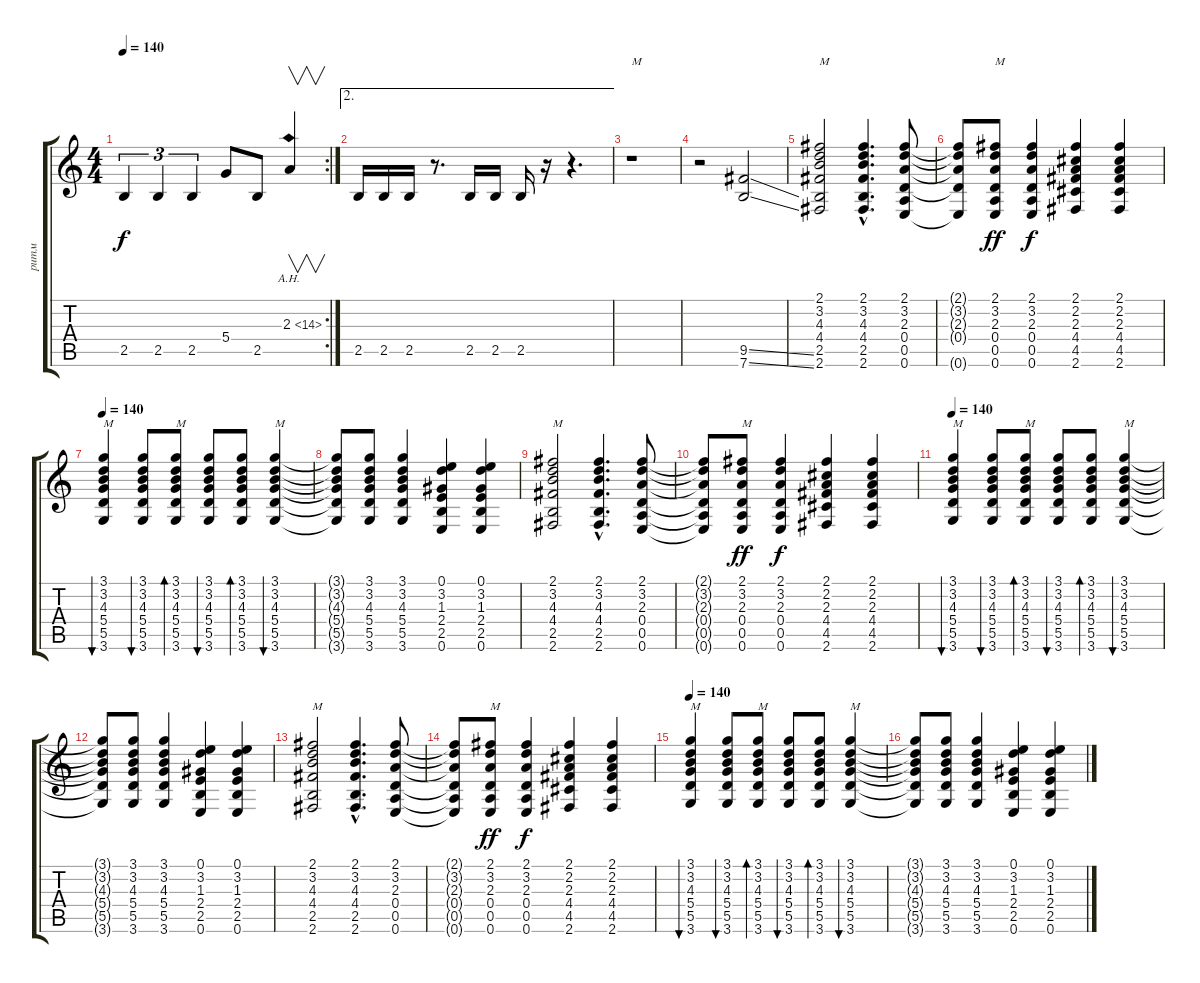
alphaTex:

\track ("ритм" "ритм") {instrument acousticguitarsteel}
\staff {score tabs}
\tuning (E4 B3 G3 D3 A2 E2) {hide}
\rc 2
\ts (4 4)
\tempo 140
\clef g2
\ks c
2.5.4{tu (3 2) dy f} 2.5.4{tu (3 2)} 2.5.4{tu (3 2)} 5.4.8 2.5.8 2.3{ah 12}.4{v} |
\ae 2
2.5.16 2.5.16 2.5.16 r.8{d} 2.5.16 2.5.16 2.5.16 r.16 r.4{d} |
r.1{txt "М"} |
r.2 (9.5{ss} 7.6{ss}).2 |
(2.1 3.2 4.3 4.4 2.5 2.6).2{txt "М"} (2.1{hac} 3.2{hac} 4.3{hac} 4.4{hac} 2.5{hac} 2.6{hac}).4{d} (2.1 3.2 2.3 0.4 0.5 0.6).8 |
(2.1{t} 3.2{t} 2.3{t} 0.4{t} 0.6{t}).8 (2.1 3.2 2.3 0.4 0.5 0.6).8{txt "M" dy ff} (2.1 3.2 2.3 0.4 0.5 0.6).4{dy f} (2.1 2.2 2.3 4.4 4.5 2.6).4 (2.1 2.2 2.3 4.4 4.5 2.6).4 |
\tempo 140
(3.1 3.2 4.3 5.4 5.5 3.6).4{bu 60 txt "М"} (3.1 3.2 4.3 5.4 5.5 3.6).8{bu 60} (3.1 3.2 4.3 5.4 5.5 3.6).8{bd 60 txt "М"} (3.1 3.2 4.3 5.4 5.5 3.6).8{bu 60} (3.1 3.2 4.3 5.4 5.5 3.6).8{bd 60} (3.1 3.2 4.3 5.4 5.5 3.6).4{bu 60 txt "М"} |
(3.1{t} 3.2{t} 4.3{t} 5.4{t} 5.5{t} 3.6{t}).8 (3.1 3.2 4.3 5.4 5.5 3.6).8 (3.1 3.2 4.3 5.4 5.5 3.6).4 (0.1 3.2 1.3 2.4 2.5 0.6).4 (0.1 3.2 1.3 2.4 2.5 0.6).4 |
(2.1 3.2 4.3 4.4 2.5 2.6).2{txt "М"} (2.1{hac} 3.2{hac} 4.3{hac} 4.4{hac} 2.5{hac} 2.6{hac}).4{d} (2.1 3.2 2.3 0.4 0.5 0.6).8 |
(2.1{t} 3.2{t} 2.3{t} 0.4{t} 0.5{t} 0.6{t}).8 (2.1 3.2 2.3 0.4 0.5 0.6).8{txt "M" dy ff} (2.1 3.2 2.3 0.4 0.5 0.6).4{dy f} (2.1 2.2 2.3 4.4 4.5 2.6).4 (2.1 2.2 2.3 4.4 4.5 2.6).4 |
\tempo 140
(3.1 3.2 4.3 5.4 5.5 3.6).4{bu 60 txt "М"} (3.1 3.2 4.3 5.4 5.5 3.6).8{bu 60} (3.1 3.2 4.3 5.4 5.5 3.6).8{bd 60 txt "М"} (3.1 3.2 4.3 5.4 5.5 3.6).8{bu 60} (3.1 3.2 4.3 5.4 5.5 3.6).8{bd 60} (3.1 3.2 4.3 5.4 5.5 3.6).4{bu 60 txt "М"} |
(3.1{t} 3.2{t} 4.3{t} 5.4{t} 5.5{t} 3.6{t}).8 (3.1 3.2 4.3 5.4 5.5 3.6).8 (3.1 3.2 4.3 5.4 5.5 3.6).4 (0.1 3.2 1.3 2.4 2.5 0.6).4 (0.1 3.2 1.3 2.4 2.5 0.6).4 |
(2.1 3.2 4.3 4.4 2.5 2.6).2{txt "М"} (2.1{hac} 3.2{hac} 4.3{hac} 4.4{hac} 2.5{hac} 2.6{hac}).4{d} (2.1 3.2 2.3 0.4 0.5 0.6).8 |
(2.1{t} 3.2{t} 2.3{t} 0.4{t} 0.5{t} 0.6{t}).8 (2.1 3.2 2.3 0.4 0.5 0.6).8{txt "M" dy ff} (2.1 3.2 2.3 0.4 0.5 0.6).4{dy f} (2.1 2.2 2.3 4.4 4.5 2.6).4 (2.1 2.2 2.3 4.4 4.5 2.6).4 |
\tempo 140
(3.1 3.2 4.3 5.4 5.5 3.6).4{bu 60 txt "М"} (3.1 3.2 4.3 5.4 5.5 3.6).8{bu 60} (3.1 3.2 4.3 5.4 5.5 3.6).8{bd 60 txt "М"} (3.1 3.2 4.3 5.4 5.5 3.6).8{bu 60} (3.1 3.2 4.3 5.4 5.5 3.6).8{bd 60} (3.1 3.2 4.3 5.4 5.5 3.6).4{bu 60 txt "М"} |
(3.1{t} 3.2{t} 4.3{t} 5.4{t} 5.5{t} 3.6{t}).8 (3.1 3.2 4.3 5.4 5.5 3.6).8 (3.1 3.2 4.3 5.4 5.5 3.6).4 (0.1 3.2 1.3 2.4 2.5 0.6).4 (0.1 3.2 1.3 2.4 2.5 0.6).4
